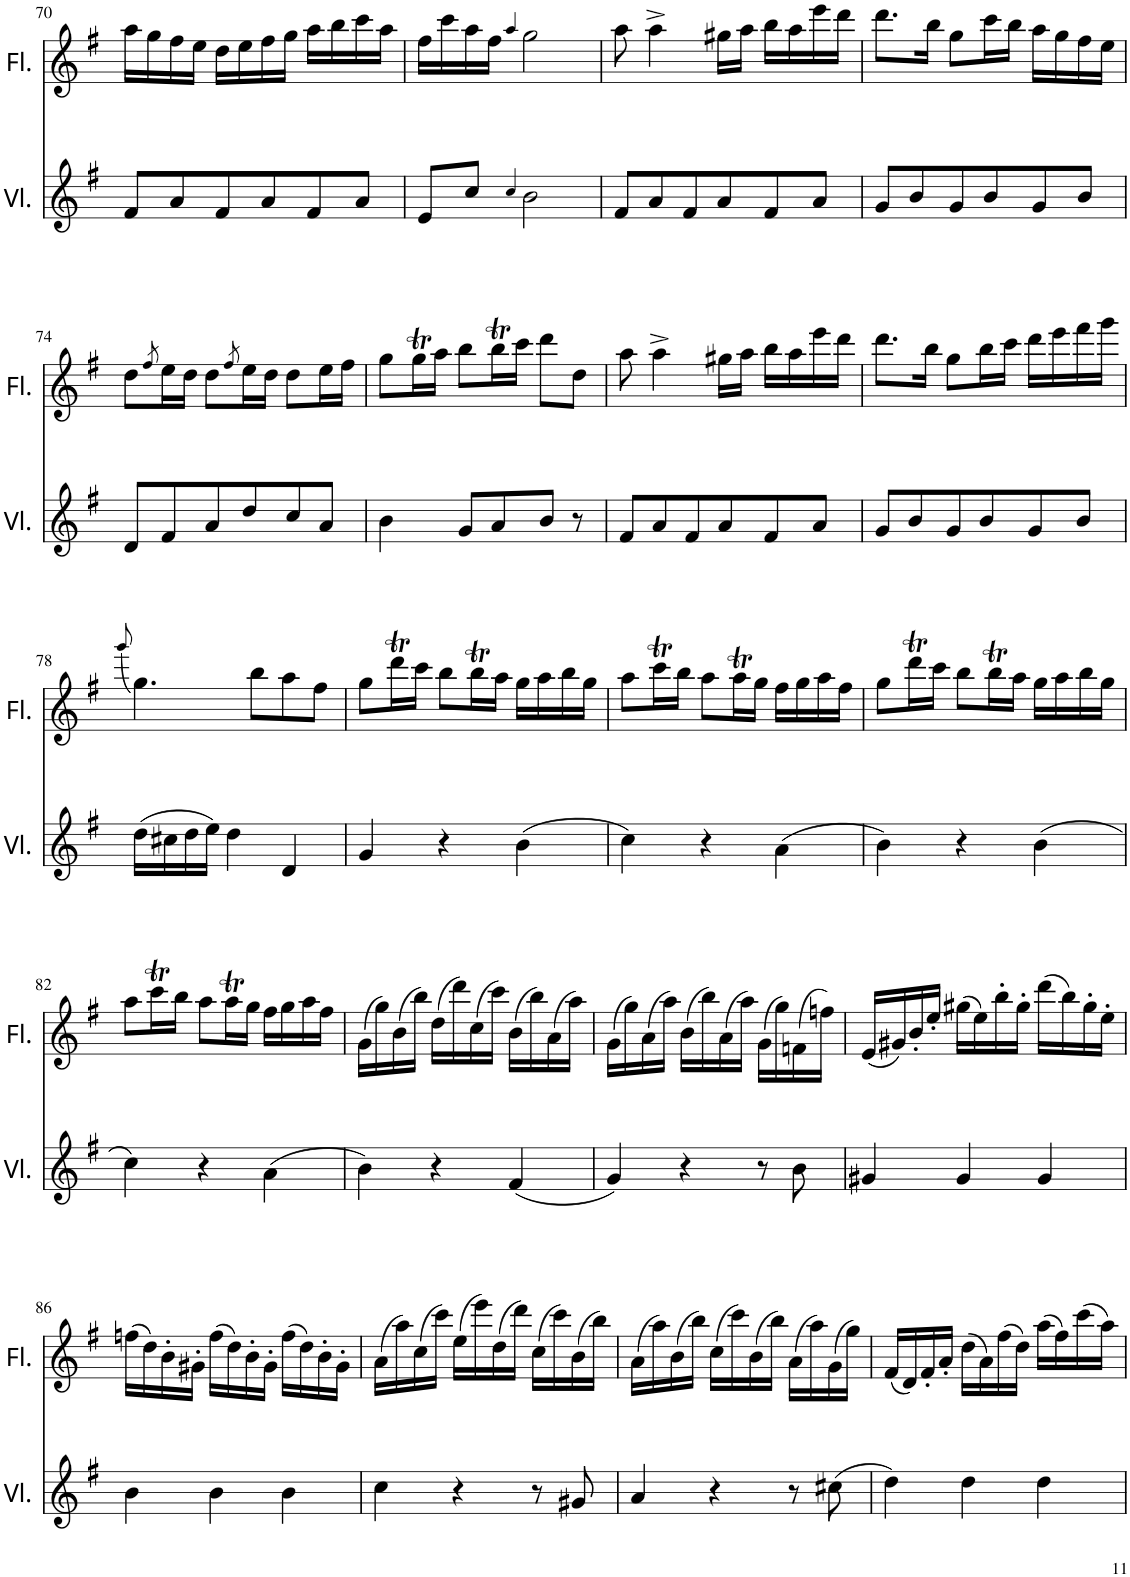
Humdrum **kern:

**kern	**kern
*part2	*part1
*staff2	*staff1
*I"Violine	*I"Flöte
*I'Vl.	*I'Fl.
!!LO:PB:g=z
*clefG2	*clefG2
*k[f#]	*k[f#]
*M3/4	*M3/4
=70	=70
8f#/L	16aa\LL
.	16gg\
8a/	16ff#\
.	16ee\JJ
8f#/	16dd\LL
.	16ee\
8a/	16ff#\
.	16gg\JJ
8f#/	16aa\LL
.	16bb\
8a/J	16ccc\
.	16aa\JJ
=71	=71
8e/L	16ff#\LL
.	16ccc\
8cc/J	16aa\
.	16ff#\JJ
4qcc/	4qaa/
2b\	2gg\
=72	=72
8f#/L	8aa\
8a/	4aa^\
8f#/	.
8a/	16gg#X\LL
.	16aa\JJ
8f#/	16bb\LL
.	16aa\
8a/J	16eee\
.	16ddd\JJ
=73	=73
8g/L	8.ddd\L
8b/	.
.	16bb\Jk
8g/	8gg\L
8b/	16ccc\L
.	16bb\JJ
8g/	16aa\LL
.	16gg\
8b/J	16ff#\
.	16ee\JJ
!!LO:LB:g=z
=74	=74
8d/L	8dd\L
.	8qff#/
8f#/	16ee\L
.	16dd\JJ
8a/	8dd\L
.	8qff#/
8dd/	16ee\L
.	16dd\JJ
8cc/	8dd\L
8a/J	16ee\L
.	16ff#\JJ
=75	=75
4b\	8gg\L
.	16ggT\L
.	16aa\JJ
8g/L	8bb\L
8a/	16bbt\L
.	16ccc\JJ
8b/J	8ddd\L
8r	8dd\J
=76	=76
8f#/L	8aa\
8a/	4aa^\
8f#/	.
8a/	16gg#X\LL
.	16aa\JJ
8f#/	16bb\LL
.	16aa\
8a/J	16eee\
.	16ddd\JJ
=77	=77
8g/L	8.ddd\L
8b/	.
.	16bb\Jk
8g/	8gg\L
8b/	16bb\L
.	16ccc\JJ
8g/	16ddd\LL
.	16eee\
8b/J	16fff#\
.	16ggg\JJ
!!LO:LB:g=z
=78	=78
.	(8qggg/
(16dd\LL	4.gg\)
16cc#X\	.
16dd\	.
16ee\JJ)	.
4dd\	.
.	8bb\L
4d/	8aa\
.	8ff#\J
=79	=79
4g/	8gg\L
.	16dddT\L
.	16ccc\JJ
4r	8bb\L
.	16bbt\L
.	16aa\JJ
(4b\	16gg\LL
.	16aa\
.	16bb\
.	16gg\JJ
=80	=80
4cc\)	8aa\L
.	16cccT\L
.	16bb\JJ
4r	8aa\L
.	16aaT\L
.	16gg\JJ
(>4a\	16ff#\LL
.	16gg\
.	16aa\
.	16ff#\JJ
=81	=81
4b\)	8gg\L
.	16dddT\L
.	16ccc\JJ
4r	8bb\L
.	16bbt\L
.	16aa\JJ
(4b\	16gg\LL
.	16aa\
.	16bb\
.	16gg\JJ
!!LO:LB:g=z
=82	=82
4cc\)	8aa\L
.	16cccT\L
.	16bb\JJ
4r	8aa\L
.	16aaT\L
.	16gg\JJ
(4a\	16ff#\LL
.	16gg\
.	16aa\
.	16ff#\JJ
=83	=83
4b\)	(16g\LL
.	16gg\)
.	(16b\
.	16bb\JJ)
4r	(16dd\LL
.	16ddd\)
.	(16cc\
.	16ccc\JJ)
(4f#/	(16b\LL
.	16bb\)
.	(16a\
.	16aa\JJ)
=84	=84
4g/)	(16g\LL
.	16gg\)
.	(16a\
.	16aa\JJ)
4r	(16b\LL
.	16bb\)
.	(16a\
.	16aa\JJ)
8r	(16g\LL
.	16gg\)
8b\	(16fn\
.	16ffn\JJ)
=85	=85
4g#X/	(16e/LL
.	16g#X/)
.	16b'/
.	16ee'/JJ
4g#/	(16gg#X\LL
.	16ee\)
.	16bb'\
.	16gg#'\JJ
4g#/	(16ddd\LL
.	16bb\)
.	16gg#'\
.	16ee'\JJ
!!LO:LB:g=z
=86	=86
4b\	(16ffn\LL
.	16dd\)
.	16b'\
.	16g#X'\JJ
4b\	(16ff\LL
.	16dd\)
.	16b'\
.	16g#'\JJ
4b\	(16ff\LL
.	16dd\)
.	16b'\
.	16g#'\JJ
=87	=87
4cc\	(16a\LL
.	16aa\)
.	(16cc\
.	16ccc\JJ)
4r	(16ee\LL
.	16eee\)
.	(16dd\
.	16ddd\JJ)
8r	(16cc\LL
.	16ccc\)
8g#X/	(16b\
.	16bb\JJ)
=88	=88
4a/	(16a\LL
.	16aa\)
.	(16b\
.	16bb\JJ)
4r	(16cc\LL
.	16ccc\)
.	(16b\
.	16bb\JJ)
8r	(16a\LL
.	16aa\)
(8cc#X\	(16g\
.	16gg\JJ)
=89	=89
4dd\)	(16f#/LL
.	16d/)
.	16f#'/
.	16a'/JJ
4dd\	(16dd\LL
.	16a\)
.	(16ff#\
.	16dd\JJ)
4dd\	(16aa\LL
.	16ff#\)
.	(16ccc\
.	16aa\JJ)
=	=
*-	*-
